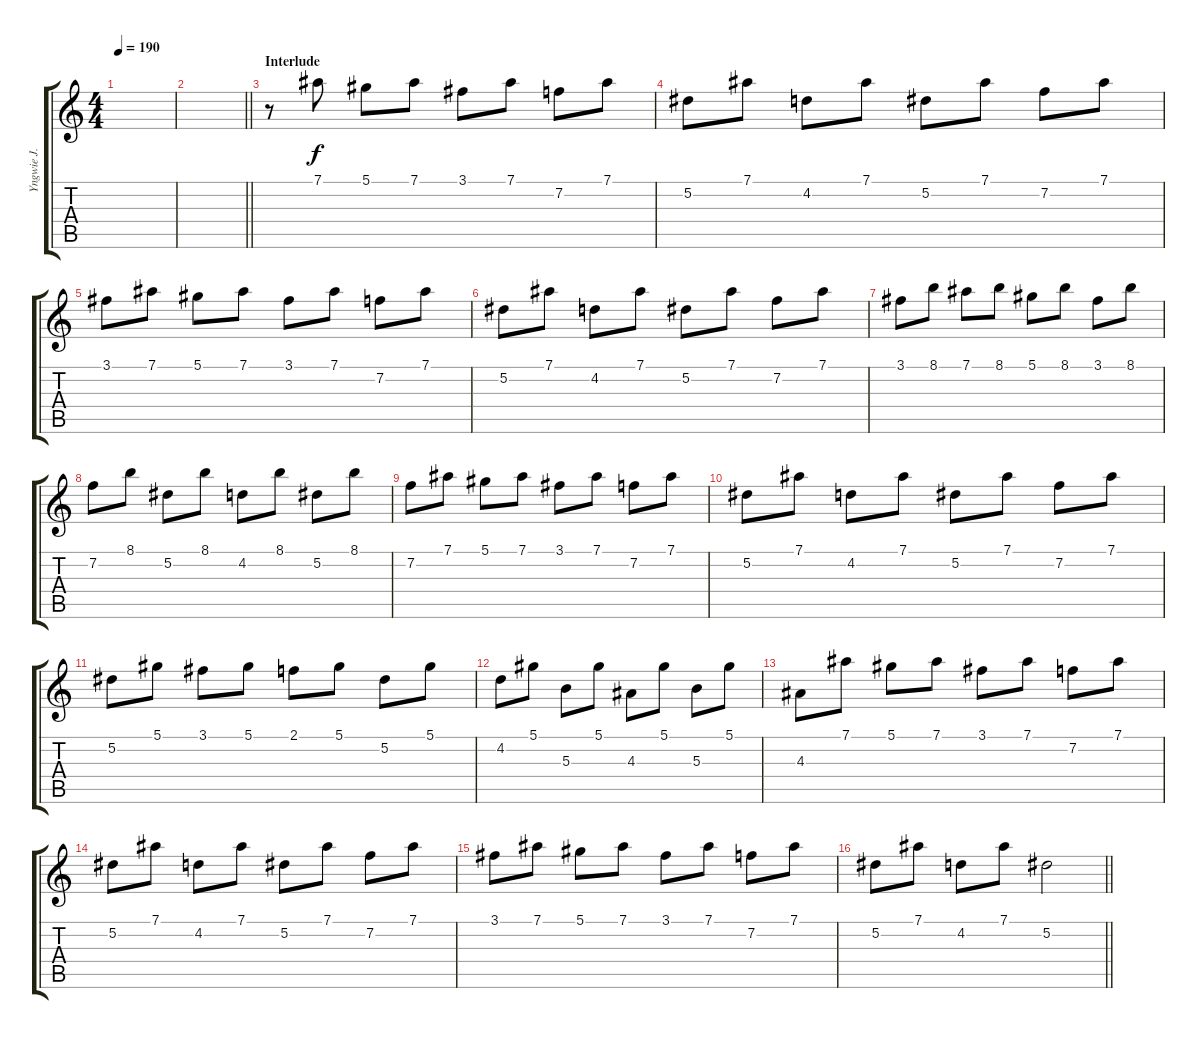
\track ("Yngwie J. Malmsteen" "Yngwie J. ") {instrument acousticguitarnylon}
\staff {score tabs}
\tuning (Eb4 Bb3 Gb3 Db3 Ab2 Eb2) {hide}
\ts (4 4)
\tempo 190
\clef g2
\ks c
|
\barLineRight lightlight
|
\section ("" "Interlude")
r.8 7.1.8 5.1.8 7.1.8 3.1.8 7.1.8 7.2.8 7.1.8 |
5.2.8 7.1.8 4.2.8 7.1.8 5.2.8 7.1.8 7.2.8 7.1.8 |
3.1.8 7.1.8 5.1.8 7.1.8 3.1.8 7.1.8 7.2.8 7.1.8 |
5.2.8 7.1.8 4.2.8 7.1.8 5.2.8 7.1.8 7.2.8 7.1.8 |
3.1.8 8.1.8 7.1.8 8.1.8 5.1.8 8.1.8 3.1.8 8.1.8 |
7.2.8 8.1.8 5.2.8 8.1.8 4.2.8 8.1.8 5.2.8 8.1.8 |
7.2.8 7.1.8 5.1.8 7.1.8 3.1.8 7.1.8 7.2.8 7.1.8 |
5.2.8 7.1.8 4.2.8 7.1.8 5.2.8 7.1.8 7.2.8 7.1.8 |
5.2.8 5.1.8 3.1.8 5.1.8 2.1.8 5.1.8 5.2.8 5.1.8 |
4.2.8 5.1.8 5.3.8 5.1.8 4.3.8 5.1.8 5.3.8 5.1.8 |
4.3.8 7.1.8 5.1.8 7.1.8 3.1.8 7.1.8 7.2.8 7.1.8 |
5.2.8 7.1.8 4.2.8 7.1.8 5.2.8 7.1.8 7.2.8 7.1.8 |
3.1.8 7.1.8 5.1.8 7.1.8 3.1.8 7.1.8 7.2.8 7.1.8 |
\barLineRight lightlight
5.2.8 7.1.8 4.2.8 7.1.8 5.2.2
